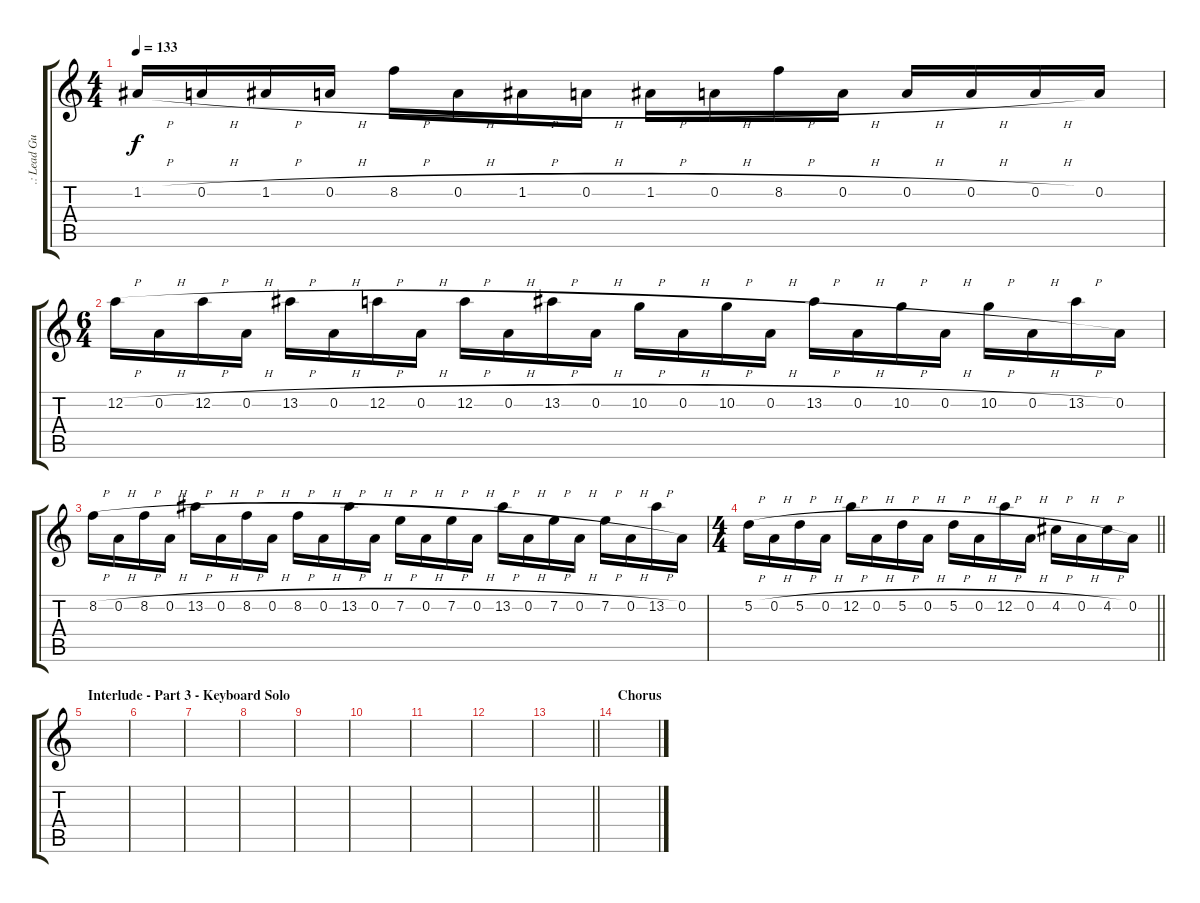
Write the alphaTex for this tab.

\track (".: Lead Guitar :." ".: Lead Gu") {instrument distortionguitar}
\staff {score tabs}
\tuning (D4 A3 F3 C3 G2 D2) {hide}
\ts (4 4)
\tempo 133
\clef g2
\ks c
1.2{h}.16{dy f} 0.2{h}.16 1.2{h}.16 0.2{h}.16 8.2{h}.16 0.2{h}.16 1.2{h}.16 0.2{h}.16 1.2{h}.16 0.2{h}.16 8.2{h}.16 0.2{h}.16 0.2{h}.16 0.2{h}.16 0.2{h}.16 0.2.16 |
\ts (6 4)
12.2{h}.16 0.2{h}.16 12.2{h}.16 0.2{h}.16 13.2{h}.16 0.2{h}.16 12.2{h}.16 0.2{h}.16 12.2{h}.16 0.2{h}.16 13.2{h}.16 0.2{h}.16 10.2{h}.16 0.2{h}.16 10.2{h}.16 0.2{h}.16 13.2{h}.16 0.2{h}.16 10.2{h}.16 0.2{h}.16 10.2{h}.16 0.2{h}.16 13.2{h}.16 0.2.16 |
8.2{h}.16 0.2{h}.16 8.2{h}.16 0.2{h}.16 13.2{h}.16 0.2{h}.16 8.2{h}.16 0.2{h}.16 8.2{h}.16 0.2{h}.16 13.2{h}.16 0.2{h}.16 7.2{h}.16 0.2{h}.16 7.2{h}.16 0.2{h}.16 13.2{h}.16 0.2{h}.16 7.2{h}.16 0.2{h}.16 7.2{h}.16 0.2{h}.16 13.2{h}.16 0.2.16 |
\ts (4 4)
\barLineRight lightlight
5.2{h}.16 0.2{h}.16 5.2{h}.16 0.2{h}.16 12.2{h}.16 0.2{h}.16 5.2{h}.16 0.2{h}.16 5.2{h}.16 0.2{h}.16 12.2{h}.16 0.2{h}.16 4.2{h}.16 0.2{h}.16 4.2{h}.16 0.2.16 |
\section ("" "Interlude - Part 3 - Keyboard Solo")
|
|
|
|
|
|
|
|
\barLineRight lightlight
|
\section ("" "Chorus")
